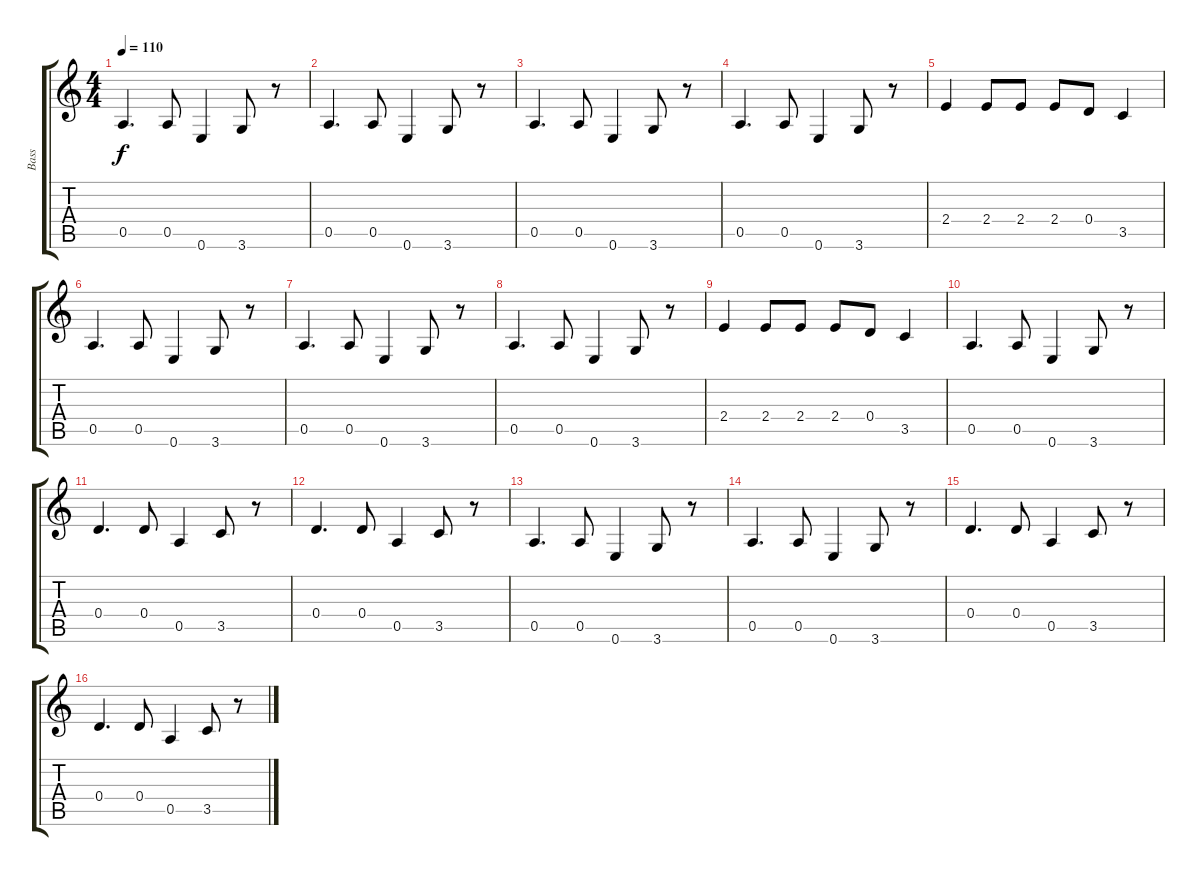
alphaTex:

\track ("Bass" "Bass") {instrument overdrivenguitar}
\staff {score tabs}
\tuning (E4 B3 G3 D3 A2 E2) {hide}
\ts (4 4)
\tempo 110
\clef g2
\ks c
0.5.4{d dy f volume 7 instrument acousticbass} 0.5.8 0.6.4 3.6.8 r.8 |
0.5.4{d volume 7 instrument acousticbass} 0.5.8 0.6.4 3.6.8 r.8 |
0.5.4{d volume 7 instrument acousticbass} 0.5.8 0.6.4 3.6.8 r.8 |
0.5.4{d volume 7 instrument acousticbass} 0.5.8 0.6.4 3.6.8 r.8 |
2.4.4 2.4.8 2.4.8 2.4.8 0.4.8 3.5.4 |
0.5.4{d} 0.5.8 0.6.4 3.6.8 r.8 |
0.5.4{d volume 7 instrument acousticbass} 0.5.8 0.6.4 3.6.8 r.8 |
0.5.4{d volume 7 instrument acousticbass} 0.5.8 0.6.4 3.6.8 r.8 |
2.4.4 2.4.8 2.4.8 2.4.8 0.4.8 3.5.4 |
0.5.4{d} 0.5.8 0.6.4 3.6.8 r.8 |
0.4.4{d} 0.4.8 0.5.4 3.5.8 r.8 |
0.4.4{d} 0.4.8 0.5.4 3.5.8 r.8 |
0.5.4{d} 0.5.8 0.6.4 3.6.8 r.8 |
0.5.4{d} 0.5.8 0.6.4 3.6.8 r.8 |
0.4.4{d} 0.4.8 0.5.4 3.5.8 r.8 |
0.4.4{d} 0.4.8 0.5.4 3.5.8 r.8
